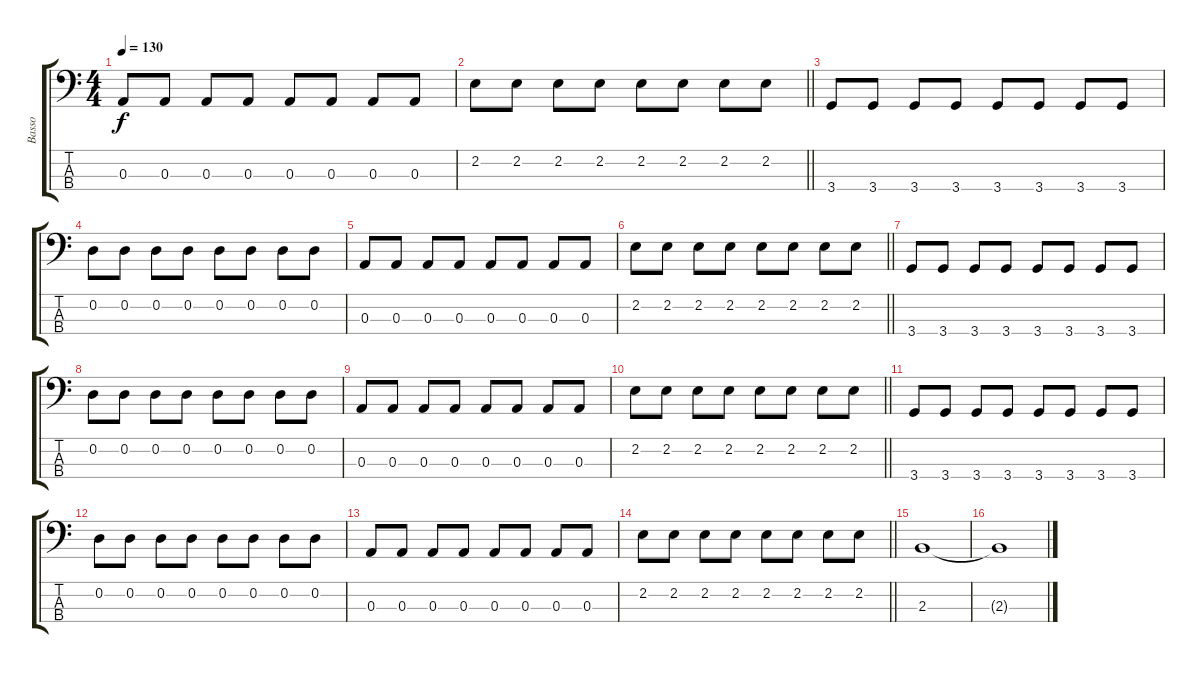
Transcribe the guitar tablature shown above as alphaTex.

\track ("Basso" "Basso") {instrument electricbassfinger}
\staff {score tabs}
\tuning (G2 D2 A1 E1) {hide}
\ts (4 4)
\tempo 130
\clef f4
\ks c
0.3.8{dy f} 0.3.8 0.3.8 0.3.8 0.3.8 0.3.8 0.3.8 0.3.8 |
\barLineRight lightlight
2.2.8 2.2.8 2.2.8 2.2.8 2.2.8 2.2.8 2.2.8 2.2.8 |
3.4.8 3.4.8 3.4.8 3.4.8 3.4.8 3.4.8 3.4.8 3.4.8 |
0.2.8 0.2.8 0.2.8 0.2.8 0.2.8 0.2.8 0.2.8 0.2.8 |
0.3.8 0.3.8 0.3.8 0.3.8 0.3.8 0.3.8 0.3.8 0.3.8 |
\barLineRight lightlight
2.2.8 2.2.8 2.2.8 2.2.8 2.2.8 2.2.8 2.2.8 2.2.8 |
3.4.8 3.4.8 3.4.8 3.4.8 3.4.8 3.4.8 3.4.8 3.4.8 |
0.2.8 0.2.8 0.2.8 0.2.8 0.2.8 0.2.8 0.2.8 0.2.8 |
0.3.8 0.3.8 0.3.8 0.3.8 0.3.8 0.3.8 0.3.8 0.3.8 |
\barLineRight lightlight
2.2.8 2.2.8 2.2.8 2.2.8 2.2.8 2.2.8 2.2.8 2.2.8 |
3.4.8 3.4.8 3.4.8 3.4.8 3.4.8 3.4.8 3.4.8 3.4.8 |
0.2.8 0.2.8 0.2.8 0.2.8 0.2.8 0.2.8 0.2.8 0.2.8 |
0.3.8 0.3.8 0.3.8 0.3.8 0.3.8 0.3.8 0.3.8 0.3.8 |
\barLineRight lightlight
2.2.8 2.2.8 2.2.8 2.2.8 2.2.8 2.2.8 2.2.8 2.2.8 |
2.3.1 |
2.3{t}.1
